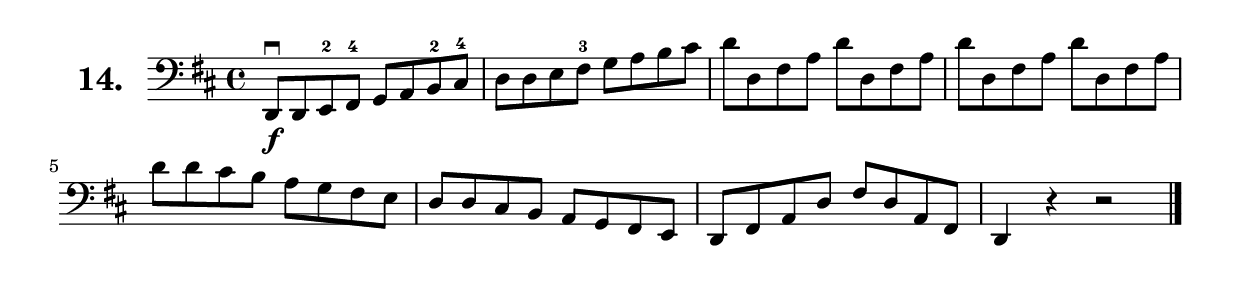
\version "2.18.2"

\score {
  \new StaffGroup = "" \with {
        instrumentName = \markup { \bold \huge { \larger "14." }}
      }
  <<
    \new Staff = "celloI"
    \relative c {
      \clef bass
      \key d \major
      \time 4/4

      d,8\downbow\f d e-2 fis-4 g a b-2 cis-4 | %01 
      d d e fis-3 g a b cis                   | %02
      d d, fis a d d, fis a                   | %03
      d d, fis a d d, fis a                   | %04
      d d cis b a g fis e                     | %05
      d d cis b a g fis e                     | %06
      d fis a d fis d a fis                   | %07
      d4 r r2 \bar "|."                       | %08

    }
  >>
  \layout {}
  \header {
    composer = "Sebastian Lee"
    %opus = "Op. 70"
  }
}
